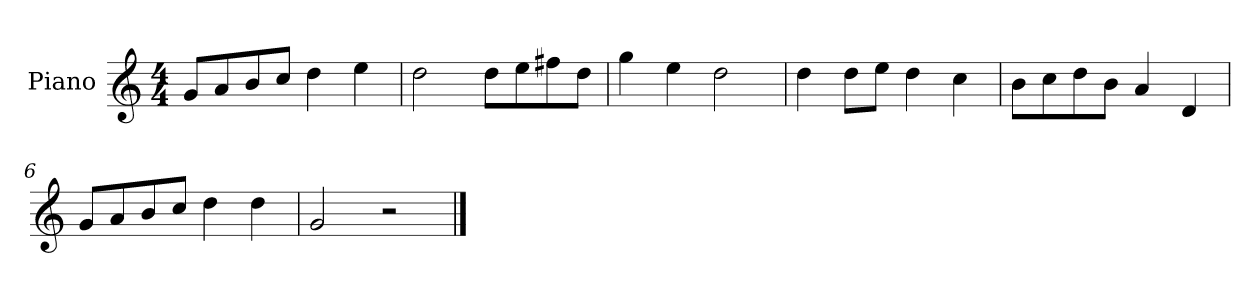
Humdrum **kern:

**kern
*part1
*staff1
*I"Piano
*I'P-no
*clefG2
*k[]
*M4/4
*MM90
=1
8g/L
8a/
8b/
8cc/J
4dd\
4ee\
=2
2dd\
8dd\L
8ee\
8ff#X\
8dd\J
=3
4gg\
4ee\
2dd\
=4
4dd\
8dd\L
8ee\J
4dd\
4cc\
=5
8b\L
8cc\
8dd\
8b\J
4a/
4d/
=6
8g/L
8a/
8b/
8cc/J
4dd\
4dd\
=7
2g/
2r
==
*-
